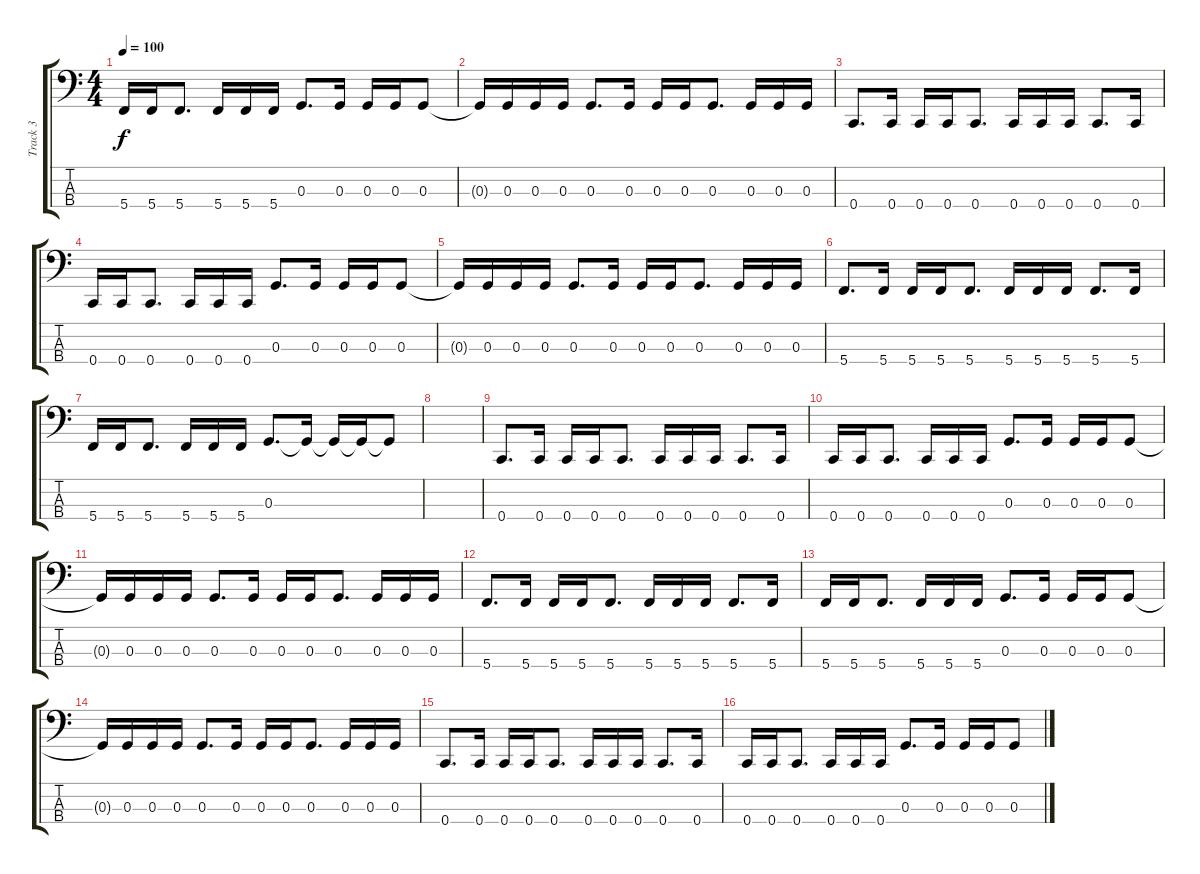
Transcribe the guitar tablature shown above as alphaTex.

\track ("Track 3" "Track 3") {instrument electricbasspick}
\staff {score tabs}
\tuning (F2 C2 G1 C1) {hide}
\ts (4 4)
\tempo 100
\clef f4
\ks c
5.4.16{dy f} 5.4.16 5.4.8{d} 5.4.16 5.4.16 5.4.16 0.3.8{d} 0.3.16 0.3.16 0.3.16 0.3.8 |
0.3{t}.16 0.3.16 0.3.16 0.3.16 0.3.8{d} 0.3.16 0.3.16 0.3.16 0.3.8{d} 0.3.16 0.3.16 0.3.16 |
0.4.8{d} 0.4.16 0.4.16 0.4.16 0.4.8{d} 0.4.16 0.4.16 0.4.16 0.4.8{d} 0.4.16 |
0.4.16 0.4.16 0.4.8{d} 0.4.16 0.4.16 0.4.16 0.3.8{d} 0.3.16 0.3.16 0.3.16 0.3.8 |
0.3{t}.16 0.3.16 0.3.16 0.3.16 0.3.8{d} 0.3.16 0.3.16 0.3.16 0.3.8{d} 0.3.16 0.3.16 0.3.16 |
5.4.8{d} 5.4.16 5.4.16 5.4.16 5.4.8{d} 5.4.16 5.4.16 5.4.16 5.4.8{d} 5.4.16 |
5.4.16 5.4.16 5.4.8{d} 5.4.16 5.4.16 5.4.16 0.3.8{d} 0.3{t}.16 0.3{t}.16 0.3{t}.16 0.3{t}.8 |
|
0.4.8{d} 0.4.16 0.4.16 0.4.16 0.4.8{d} 0.4.16 0.4.16 0.4.16 0.4.8{d} 0.4.16 |
0.4.16 0.4.16 0.4.8{d} 0.4.16 0.4.16 0.4.16 0.3.8{d} 0.3.16 0.3.16 0.3.16 0.3.8 |
0.3{t}.16 0.3.16 0.3.16 0.3.16 0.3.8{d} 0.3.16 0.3.16 0.3.16 0.3.8{d} 0.3.16 0.3.16 0.3.16 |
5.4.8{d} 5.4.16 5.4.16 5.4.16 5.4.8{d} 5.4.16 5.4.16 5.4.16 5.4.8{d} 5.4.16 |
5.4.16 5.4.16 5.4.8{d} 5.4.16 5.4.16 5.4.16 0.3.8{d} 0.3.16 0.3.16 0.3.16 0.3.8 |
0.3{t}.16 0.3.16 0.3.16 0.3.16 0.3.8{d} 0.3.16 0.3.16 0.3.16 0.3.8{d} 0.3.16 0.3.16 0.3.16 |
0.4.8{d} 0.4.16 0.4.16 0.4.16 0.4.8{d} 0.4.16 0.4.16 0.4.16 0.4.8{d} 0.4.16 |
0.4.16 0.4.16 0.4.8{d} 0.4.16 0.4.16 0.4.16 0.3.8{d} 0.3.16 0.3.16 0.3.16 0.3.8
